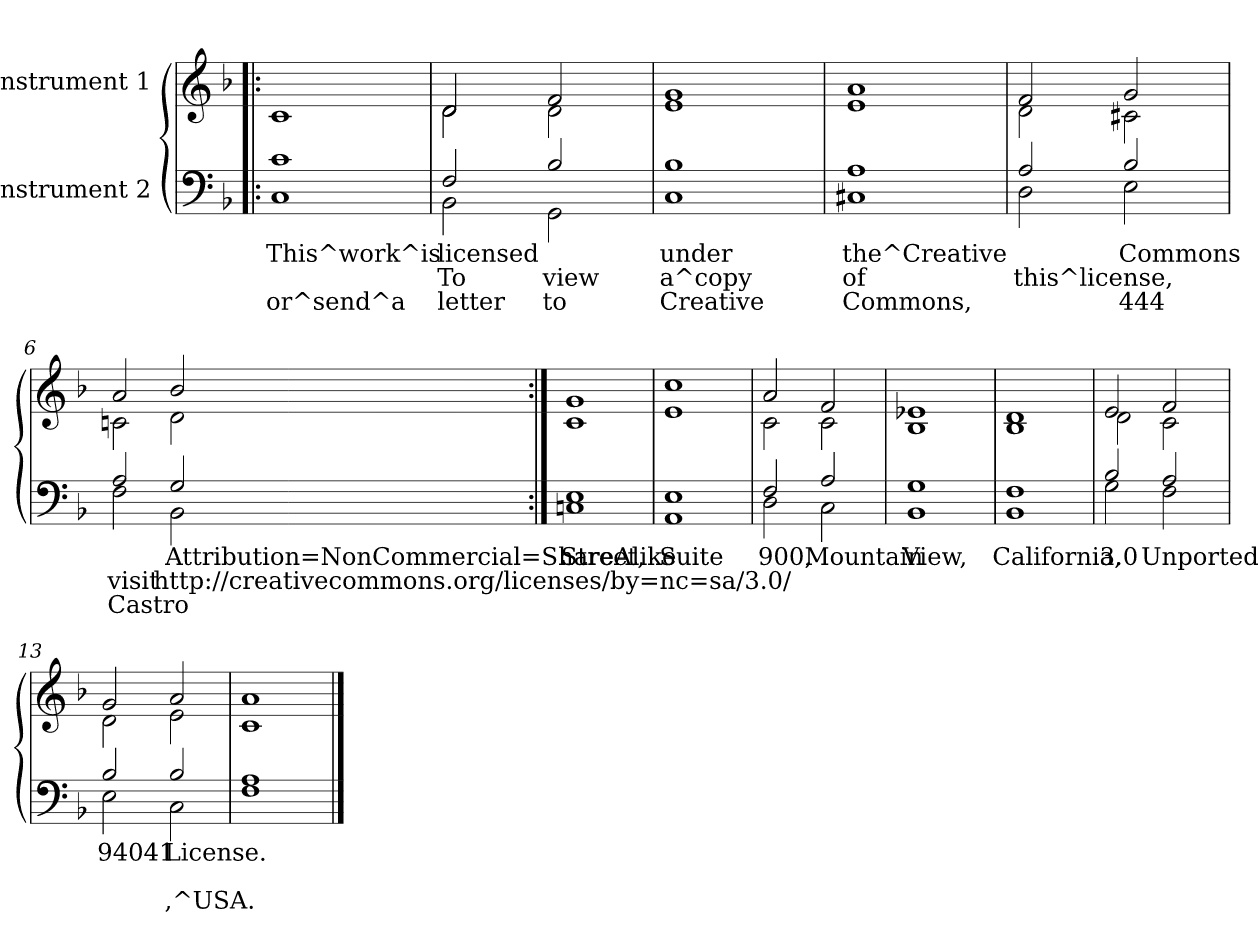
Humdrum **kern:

**kern	**text	**text	**text	**kern
*part2	*part2	*part2	*part2	*part1
*staff2	*staff2	*staff2	*staff2	*staff1
*I"Instrument 2	*	*	*	*I"Instrument 1
!!LO:PB:g=z
*stria5	*	*	*	*stria5
*clefF4	*	*	*	*clefG2
*k[b-]	*	*	*	*k[b-]
*F:	*	*	*	*F:
=1!|:	=1!|:	=1!|:	=1!|:	=1!|:
!	!LO:LY:b:rj	!	!LO:LY:b:rj	!
1c 1C	This^work^is	.	or^send^a	1c
=2	=2	=2	=2	=2
*^	*	*	*	*
!	!	!LO:LY:b:rj	!LO:LY:b:rj	!LO:LY:b:rj	!
*	*	*	*	*	*^
2F/	2BB-\	licensed	To	letter	2d/	2d\
!	!	!LO:LY:b:rj	!LO:LY:b:rj	!LO:LY:b:rj	!	!
2B-/	2GG\	.	view	to	2f/	2d\
=3	=3	=3	=3	=3	=3	=3
!	!	!LO:LY:b:rj	!LO:LY:b:rj	!LO:LY:b:rj	!	!
*v	*v	*	*	*	*	*
*	*	*	*	*v	*v
1B- 1C	under	a^copy	Creative	1g 1e
=4!	=4!	=4!	=4!	=4!
!	!LO:LY:b:rj	!LO:LY:b:rj	!LO:LY:b:rj	!
1A 1C#X	the^Creative	of	Commons,	1a 1e
=5	=5	=5	=5	=5
*^	*	*	*	*
!	!	!LO:LY:b:rj	!LO:LY:b:rj	!LO:LY:b:rj	!
*	*	*	*	*	*^
2A/	2D\	.	this^license,	.	2f/	2d\
!	!	!LO:LY:b:rj	!LO:LY:b:rj	!LO:LY:b:rj	!	!
2B-/	2E\	Commons	.	444	2g/	2c#X\
=6	=6	=6	=6	=6	=6	=6
!	!	!LO:LY:b:rj	!LO:LY:b:rj	!LO:LY:b:rj	!	!
2A/	2F\	.	visit	Castro	2a/	2cn\
!	!	!LO:LY:b:rj	!LO:LY:b:rj	!LO:LY:b:rj	!	!
2G/	2BB-\	Attribution=NonCommercial=ShareAlike	http://creativecommons.org/licenses/by=nc=sa/3.0/	.	2b-/	2d\
=7:|!	=7:|!	=7:|!	=7:|!	=7:|!	=7:|!	=7:|!
!	!	!LO:LY:b:rj	!	!	!	!
*v	*v	*	*	*	*	*
*	*	*	*	*v	*v
1E 1Cn	Street,	.	.	1g 1c
=8!	=8!	=8!	=8!	=8!
!	!LO:LY:b:rj	!	!	!
1E 1AA	Suite	.	.	1cc 1e
=9	=9	=9	=9	=9
*^	*	*	*	*
!	!	!LO:LY:b:rj	!	!	!
*	*	*	*	*	*^
2F/	2D\	900,	.	.	2a/	2c\
!	!	!LO:LY:b:rj	!	!	!	!
2A/	2C\	Mountain	.	.	2f/	2c\
=10	=10	=10	=10	=10	=10	=10
!	!	!LO:LY:b:rj	!	!	!	!
*v	*v	*	*	*	*	*
*	*	*	*	*v	*v
1G 1BB-	View,	.	.	1e-X 1B-
=11!	=11!	=11!	=11!	=11!
!	!LO:LY:b:rj	!	!	!
1F 1BB-	California,	.	.	1d 1B-
=12	=12	=12	=12	=12
*^	*	*	*	*
!	!	!LO:LY:b:rj	!	!	!
*	*	*	*	*	*^
2B-/	2G\	3.0	.	.	2e/	2d\
!	!	!LO:LY:b:rj	!	!	!	!
2A/	2F\	Unported	.	.	2f/	2c\
=13	=13	=13	=13	=13	=13	=13
!	!	!LO:LY:b:rj	!	!LO:LY:b:rj	!	!
2B-/	2E\	94041	.	.	2g/	2d\
!	!	!LO:LY:b:rj	!	!LO:LY:b:rj	!	!
2B-/	2C\	License.	.	,^USA.	2a/	2e\
=14	=14	=14	=14	=14	=14	=14
!	!	!LO:LY:b:rj	!	!	!	!
*v	*v	*	*	*	*	*
*	*	*	*	*v	*v
1A 1F	.	.	.	1a 1c
==	==	==	==	==
*-	*-	*-	*-	*-
